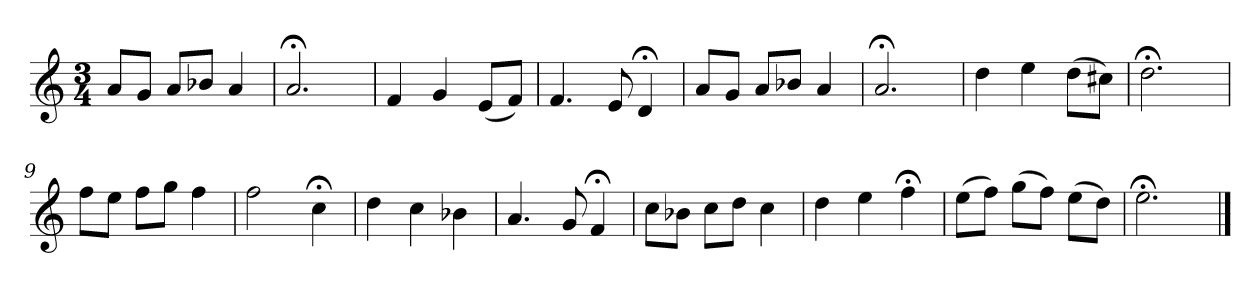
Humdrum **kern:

**kern
*part1
*staff1
*k[]
*D:dor
*M3/4
*MM120
=1
8aL
8gJ
8aL
8b-XJ
4a
=2
2.a;<
=3
4f
4g
(8eL
8fJ)
=4
4.f
8e
4d;<
=5
8aL
8gJ
8aL
8b-XJ
4a
=6
2.a;<
=7
4dd
4ee
(8ddL
8cc#XJ)
=8
2.dd;<
=9
8ffL
8eeJ
8ffL
8ggJ
4ff
=10
2ff
4cc;<
=11
4dd
4cc
4b-X
=12
4.a
8g
4f;<
=13
8ccL
8b-XJ
8ccL
8ddJ
4cc
=14
4dd
4ee
4ff;<
=15
(8eeL
8ffJ)
(8ggL
8ffJ)
(8eeL
8ddJ)
=16
2.ee;<
==
*-
